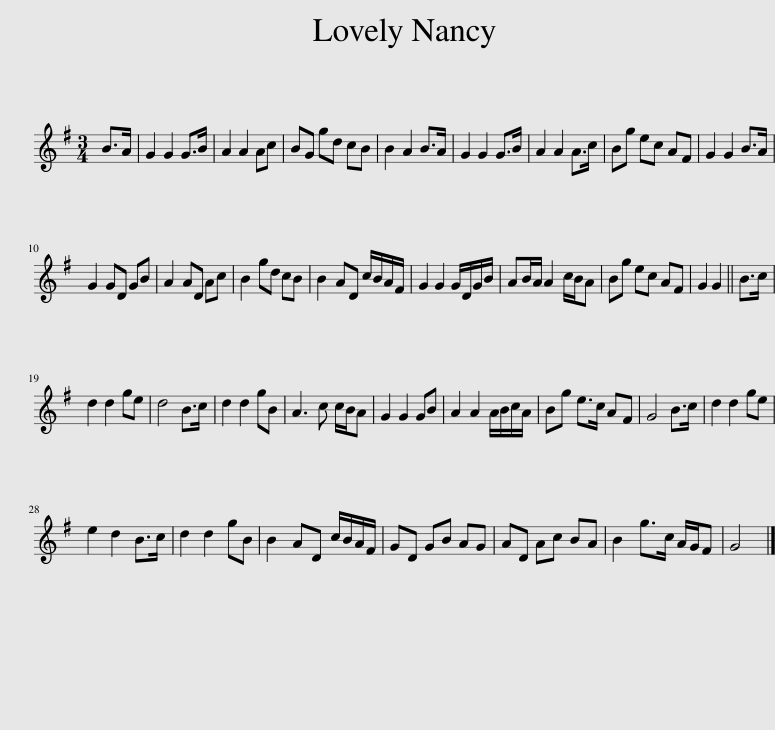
X:1
L:1/8
M:3/4
I:linebreak $
K:G
V:1 treble
V:1
 B>A | G2 G2 G>B | A2 A2 Ac | BG gd cB | B2 A2 B>A | %5
 G2 G2 G>B | A2 A2 A>c | Bg ec AF | G2 G2 B>A |$ G2 GD GB | %10
 A2 AD Ac | B2 gd cB | B2 AD c/B/A/F/ | G2 G2 G/D/G/B/ | AB/A/ A2 c/B/A | %15
 Bg ec AF | G2 G2 || B>c |$ d2 d2 ge | d4 B>c | %20
 d2 d2 gB | A3 c c/B/A | G2 G2 GB | A2 A2 A/B/c/A/ | Bg e>c AF | %25
 G4 B>c | d2 d2 ge |$ e2 d2 B>c | d2 d2 gB | B2 AD c/B/A/F/ | %30
 GD GB AG | AD Ac BA | B2 g>c A/G/F | G4 |] %34
